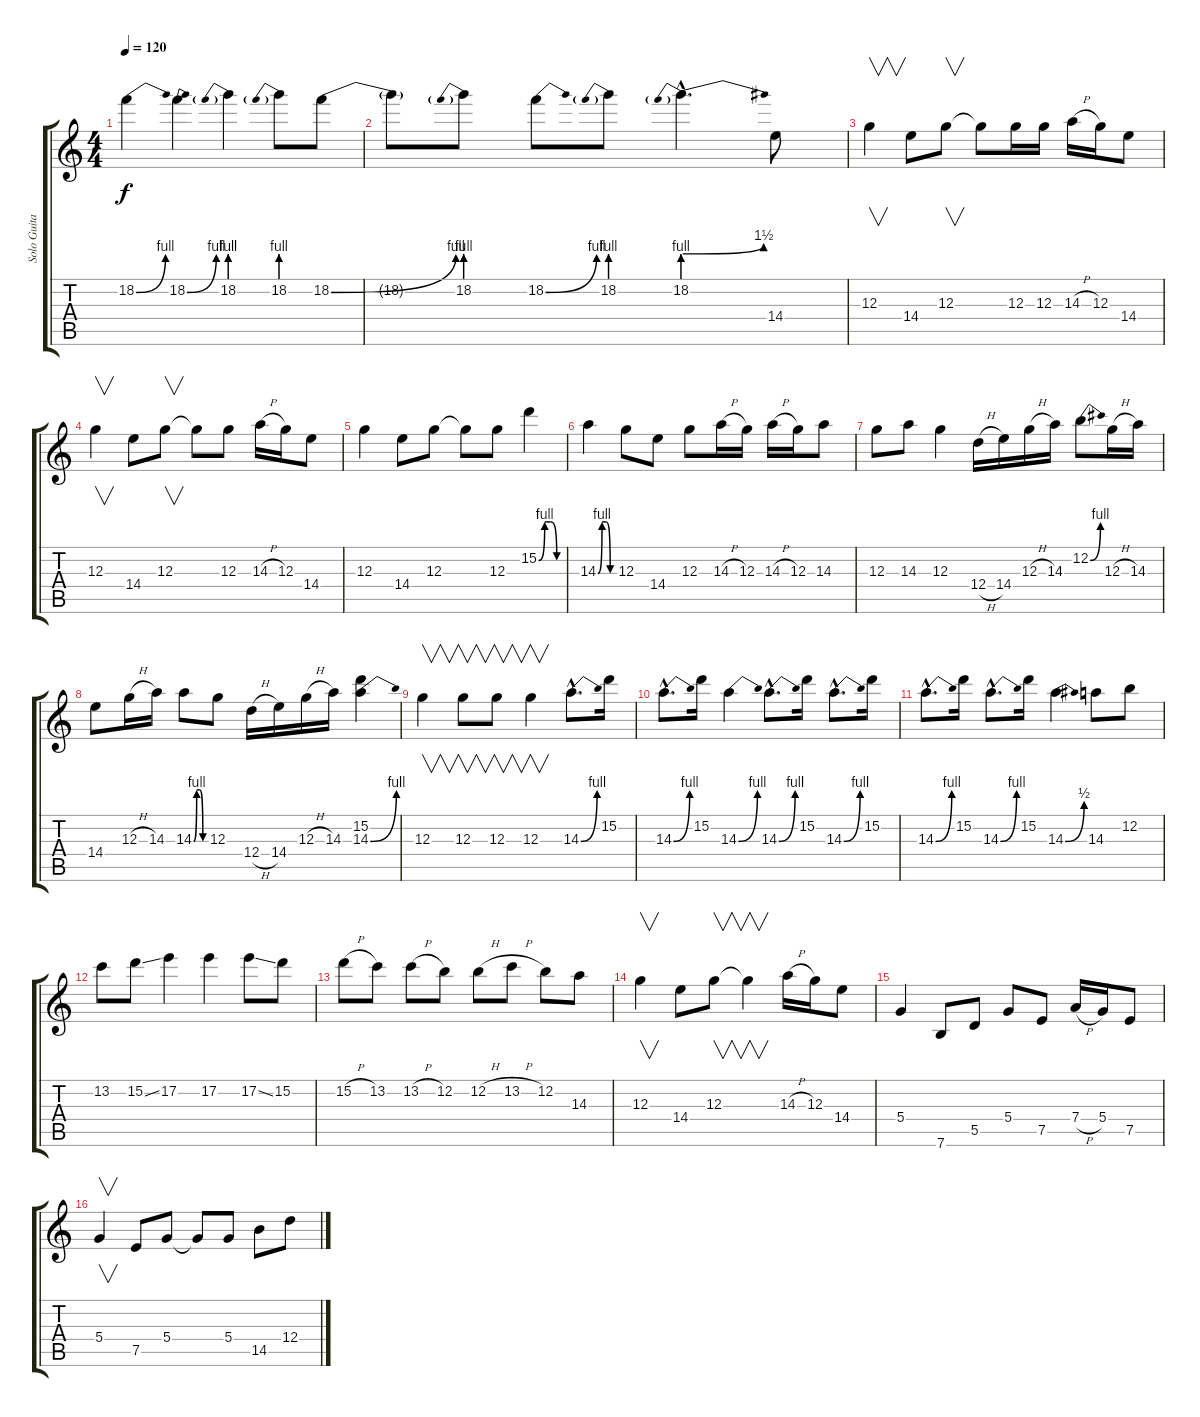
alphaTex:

\track ("Solo Guitar 2" "Solo Guita") {instrument overdrivenguitar}
\staff {score tabs}
\tuning (E4 B3 G3 D3 A2 E2) {hide}
\ts (4 4)
\tempo 120
\clef g2
\ks c
18.2{be (bend 0 0 60 4)}.4{dy f} 18.2{be (bend 0 0 60 4)}.4 18.2{be (prebend 0 4 60 4)}.4 18.2{be (prebend 0 4 60 4)}.8 18.2{be (bend 0 0 60 4)}.8 |
18.2{t}.8 18.2{be (prebend 0 4 60 4)}.8 18.2{be (bend 0 0 60 4)}.8 18.2{be (prebend 0 4 60 4)}.8 18.2{be (prebendbend 0 4 60 6) hac}.4{d} 14.4.8 |
12.3.4{v} 14.4.8 12.3.8{v} 12.3{t}.8 12.3.16 12.3.16 14.3{h}.16 12.3.16 14.4.8 |
12.3.4{v} 14.4.8 12.3.8{v} 12.3{t}.8 12.3.8 14.3{h}.16 12.3.16 14.4.8 |
12.3.4 14.4.8 12.3.8 12.3{t}.8 12.3.8 15.2{be (custom 0 0 15 4 30 4 45 0 60 0)}.4 |
14.3{be (custom 0 0 15 4 30 4 45 0 60 0)}.4 12.3.8 14.4.8 12.3.8 14.3{h}.16 12.3.16 14.3{h}.16 12.3.16 14.3.8 |
12.3.8 14.3.8 12.3.4 12.4{h}.16 14.4.16 12.3{h}.16 14.3.16 12.2{be (bend 0 0 60 4)}.8 12.3{h}.16 14.3.16 |
14.4.8 12.3{h}.16 14.3.16 14.3{be (custom 0 0 15 4 30 4 45 0 60 0)}.8 12.3.8 12.4{h}.16 14.4.16 12.3{h}.16 14.3.16 (15.2 14.3{be (bend 0 0 60 4)}).4 |
12.3.4{v} 12.3.8{v} 12.3.8{v} 12.3.4{v} 14.3{be (bend 0 0 60 4) hac}.8{d} 15.2.16 |
14.3{be (bend 0 0 60 4) hac}.8{d} 15.2.16 14.3{be (bend 0 0 60 4)}.4 14.3{be (bend 0 0 60 4) hac}.8{d} 15.2.16 14.3{be (bend 0 0 60 4) hac}.8{d} 15.2.16 |
14.3{be (bend 0 0 60 4) hac}.8{d} 15.2.16 14.3{be (bend 0 0 60 4) hac}.8{d} 15.2.16 14.3{be (bend 0 0 60 2)}.4 14.3.8 12.2.8 |
13.2.8 15.2{ss}.8 17.2.4 17.2.4 17.2{ss}.8 15.2.8 |
15.2{h}.8 13.2.8 13.2{h}.8 12.2.8 12.2{h}.8 13.2{h}.8 12.2.8 14.3.8 |
12.3.4{v} 14.4.8 12.3.8{v} 12.3{t}.4{v} 14.3{h}.16 12.3.16 14.4.8 |
5.4.4 7.6.8 5.5.8 5.4.8 7.5.8 7.4{h}.16 5.4.16 7.5.8 |
5.4.4{v} 7.5.8 5.4.8 5.4{t}.8 5.4.8 14.5.8 12.4.8
